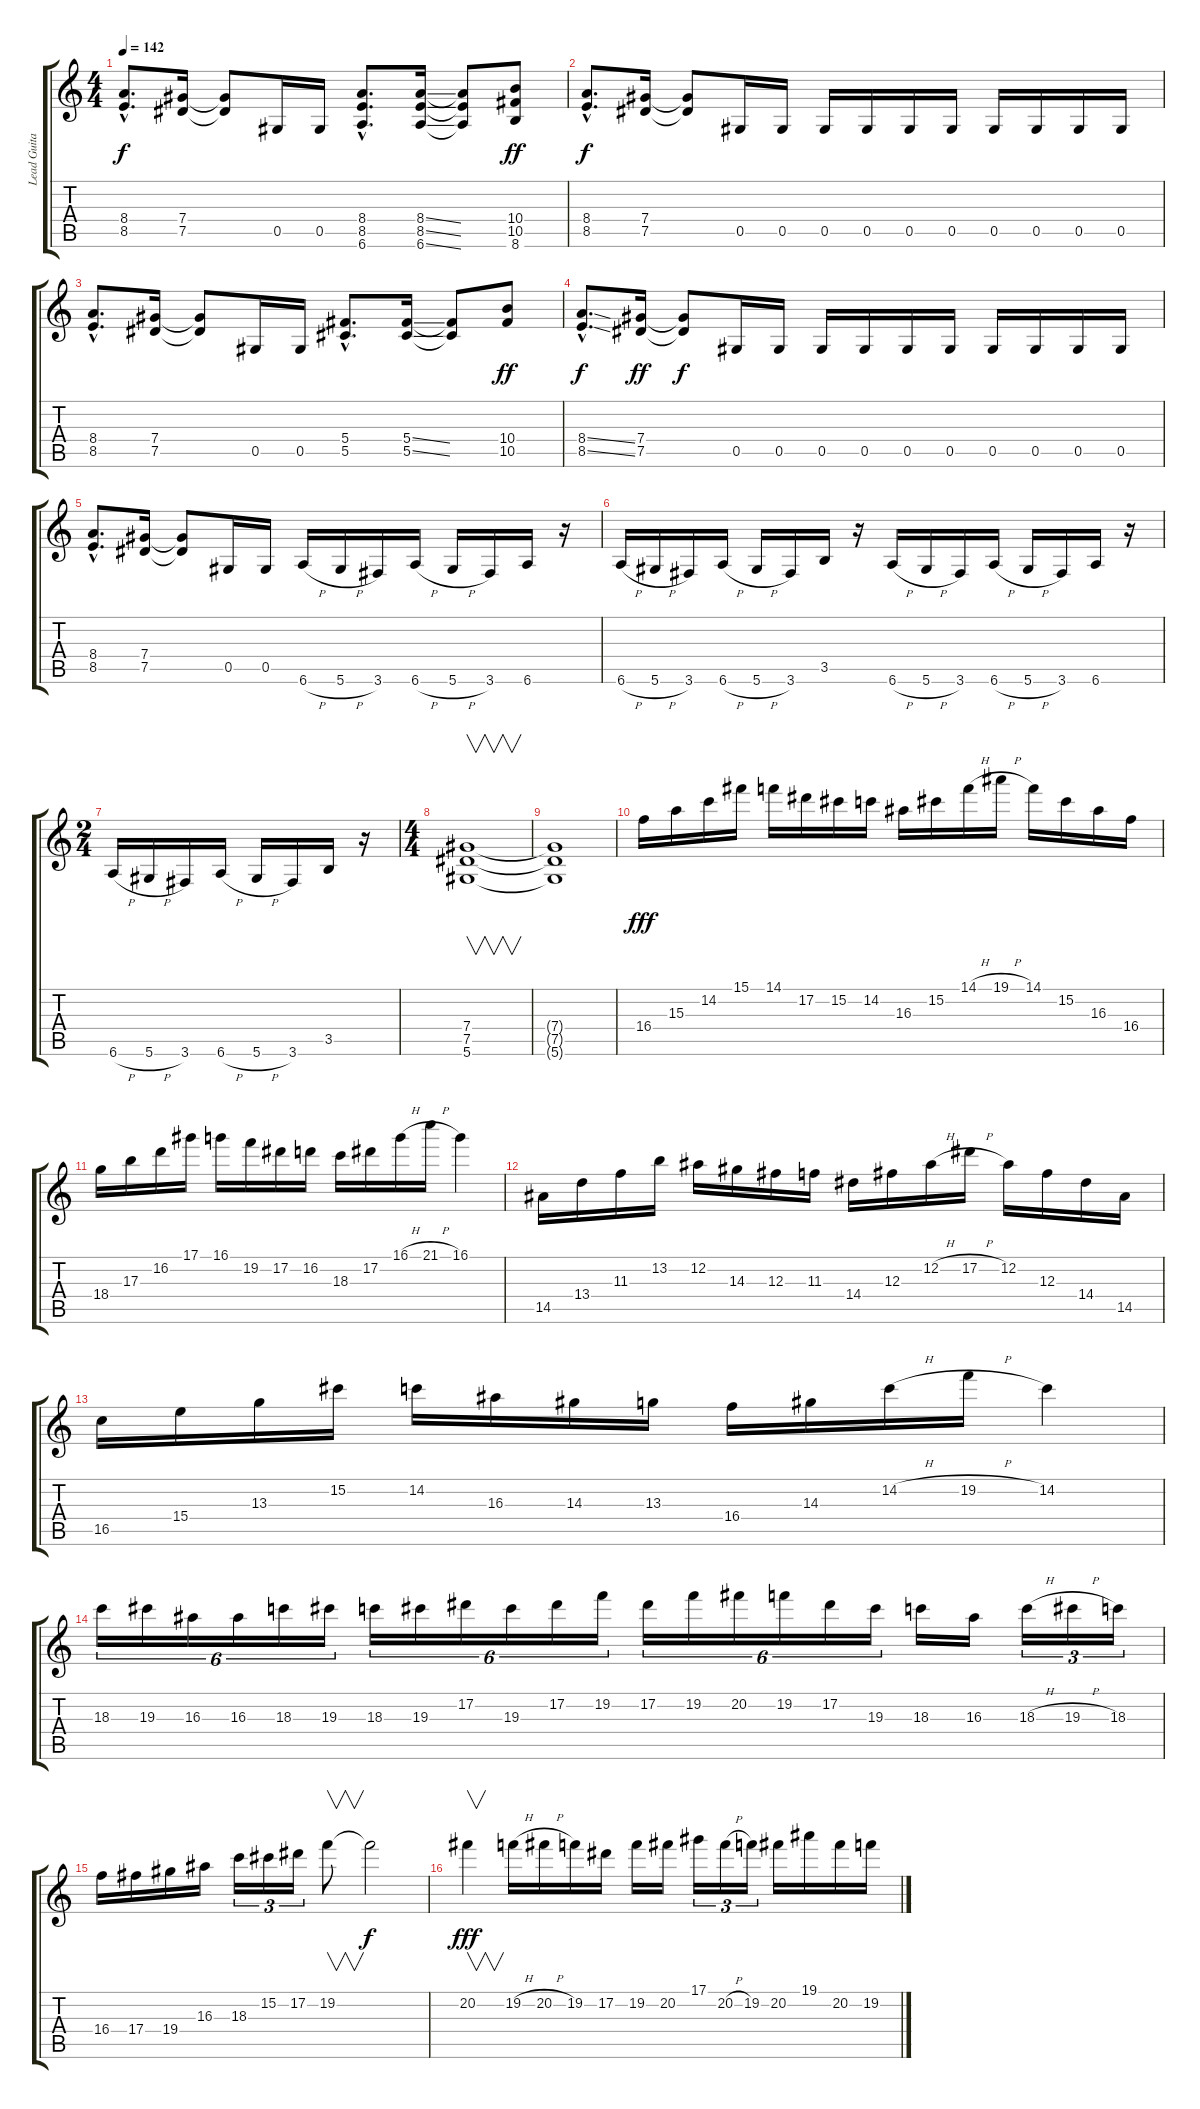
\track ("Lead Guitar" "Lead Guita") {instrument overdrivenguitar}
\staff {score tabs}
\tuning (Eb4 Bb3 Gb3 Db3 Ab2 Eb2) {hide}
\ts (4 4)
\tempo 142
\clef g2
\ks c
(8.4{hac} 8.5{hac}).8{d dy f} (7.4 7.5).16 (7.4{t} 7.5{t}).8 0.5.16 0.5.16 (8.4{hac} 8.5{hac} 6.6{hac}).8{d} (8.4{ss} 8.5{ss} 6.6{ss}).16 (8.4{t} 8.5{t} 6.6{t}).8 (10.4 10.5 8.6).8{dy ff} |
(8.4{hac} 8.5{hac}).8{d dy f} (7.4 7.5).16 (7.4{t} 7.5{t}).8 0.5.16 0.5.16 0.5.16 0.5.16 0.5.16 0.5.16 0.5.16 0.5.16 0.5.16 0.5.16 |
(8.4{hac} 8.5{hac}).8{d} (7.4 7.5).16 (7.4{t} 7.5{t}).8 0.5.16 0.5.16 (5.4{hac} 5.5{hac}).8{d} (5.4{ss} 5.5{ss}).16 (5.4{t} 5.5{t}).8 (10.4 10.5).8{dy ff} |
(8.4{ss hac} 8.5{ss hac}).8{d dy f} (7.4 7.5).16{dy ff} (7.4{t} 7.5{t}).8{dy f} 0.5.16 0.5.16 0.5.16 0.5.16 0.5.16 0.5.16 0.5.16 0.5.16 0.5.16 0.5.16 |
(8.4{hac} 8.5{hac}).8{d} (7.4 7.5).16 (7.4{t} 7.5{t}).8 0.5.16 0.5.16 6.6{h}.16 5.6{h}.16 3.6.16 6.6{h}.16 5.6{h}.16 3.6.16 6.6.16 r.16 |
6.6{h}.16 5.6{h}.16 3.6.16 6.6{h}.16 5.6{h}.16 3.6.16 3.5.16 r.16 6.6{h}.16 5.6{h}.16 3.6.16 6.6{h}.16 5.6{h}.16 3.6.16 6.6.16 r.16 |
\ts (2 4)
6.6{h}.16 5.6{h}.16 3.6.16 6.6{h}.16 5.6{h}.16 3.6.16 3.5.16 r.16 |
\ts (4 4)
(7.4 7.5 5.6).1{v} |
(7.4{t} 7.5{t} 5.6{t}).1 |
16.4.16{dy fff} 15.3.16 14.2.16 15.1.16 14.1.16 17.2.16 15.2.16 14.2.16 16.3.16 15.2.16 14.1{h}.16 19.1{h}.16 14.1.16 15.2.16 16.3.16 16.4.16 |
18.4.16 17.3.16 16.2.16 17.1.16 16.1.16 19.2.16 17.2.16 16.2.16 18.3.16 17.2.16 16.1{h}.16 21.1{h}.16 16.1.4 |
14.5.16 13.4.16 11.3.16 13.2.16 12.2.16 14.3.16 12.3.16 11.3.16 14.4.16 12.3.16 12.2{h}.16 17.2{h}.16 12.2.16 12.3.16 14.4.16 14.5.16 |
16.5.16 15.4.16 13.3.16 15.2.16 14.2.16 16.3.16 14.3.16 13.3.16 16.4.16 14.3.16 14.2{h}.16 19.2{h}.16 14.2.4 |
18.3.16{tu (6 4)} 19.3.16{tu (6 4)} 16.3.16{tu (6 4)} 16.3.16{tu (6 4)} 18.3.16{tu (6 4)} 19.3.16{tu (6 4)} 18.3.16{tu (6 4)} 19.3.16{tu (6 4)} 17.2.16{tu (6 4)} 19.3.16{tu (6 4)} 17.2.16{tu (6 4)} 19.2.16{tu (6 4)} 17.2.16{tu (6 4)} 19.2.16{tu (6 4)} 20.2.16{tu (6 4)} 19.2.16{tu (6 4)} 17.2.16{tu (6 4)} 19.3.16{tu (6 4)} 18.3.16 16.3.16 18.3{h}.16{tu (3 2)} 19.3{h}.16{tu (3 2)} 18.3.16{tu (3 2)} |
16.4.16 17.4.16 19.4.16 16.3.16 18.3.16{tu (3 2)} 15.2.16{tu (3 2)} 17.2.16{tu (3 2)} 19.2.8{v} 19.2{t}.2{dy f} |
20.2.4{v dy fff} 19.2{h}.16 20.2{h}.16 19.2.16 17.2.16 19.2.16 20.2.16 17.1.16{tu (3 2)} 20.2{h}.16{tu (3 2)} 19.2.16{tu (3 2)} 20.2.16 19.1.16 20.2.16 19.2.16
